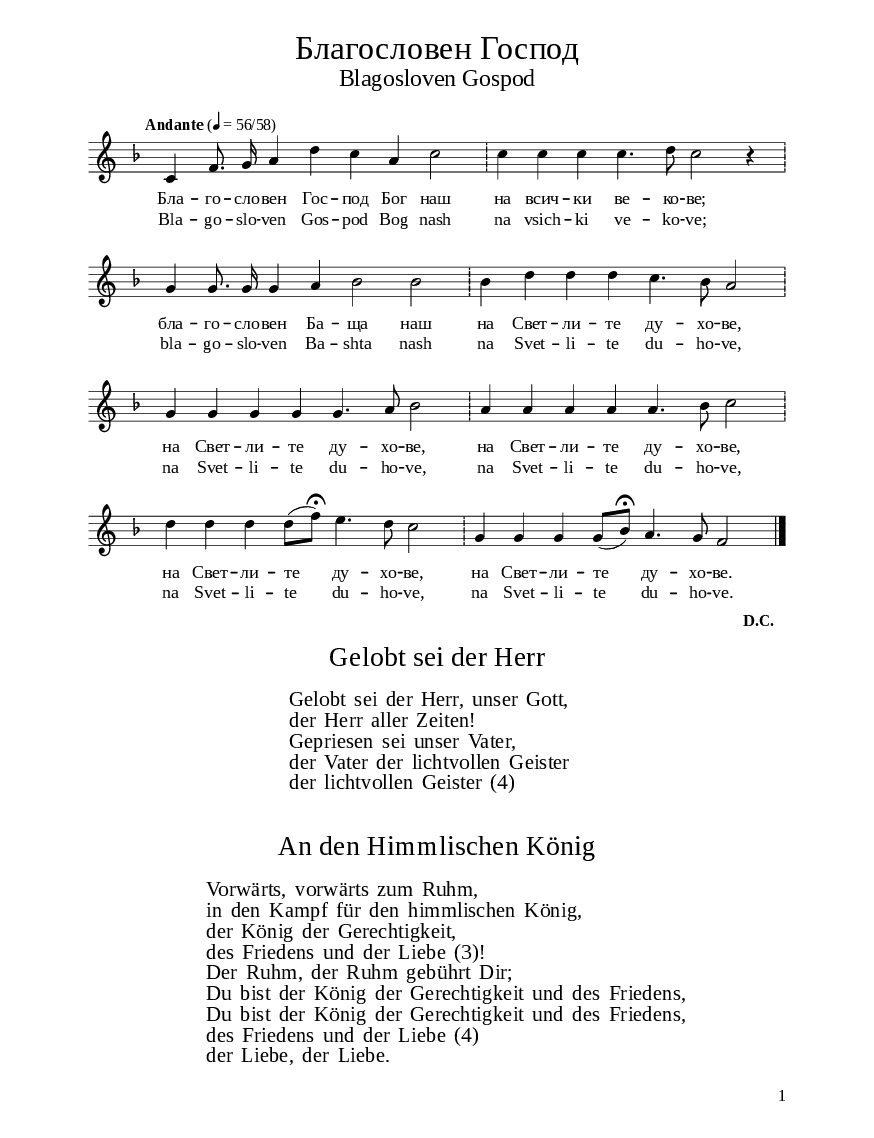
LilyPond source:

\version "2.24.0"

% include paper part and global functions
\include "include/globals.ily"

\bookpart {
  \include "include/bookpart-paper.ily"
  \score {
    \include "include/score-layout.ily"

    \new Voice \absolute {
      \clef treble
      \omit Score.TimeSignature
      \cadenzaOn % allows custom bar lines
      \key f \major
      \tempoFunc "Andante" 4 "56/58"
      \autoBeamOff
      \autoBeamOff

      c'4 f'8. g'16 a'4 d'' c'' a' c''2 | \bar "!" c''4 c'' c'' c''4. d''8 c''2 r4 | \bar "!" \break
      g'4 g'8. g'16 g'4 a' bes'2 bes' | \bar "!" bes'4 d'' d'' d'' c''4. bes'8 a'2 | \bar "!" \break
      g'4 g' g' g' g'4. a'8 bes'2 | \bar "!" a'4 a' a' a' a'4. bes'8 c''2 | \bar "!" \break
      d''4 d'' d'' d''8 ([f'']) \fermata e''4. d''8 c''2 | \bar "!" g'4 g' g' g'8 ([ bes' ]) \fermata a'4. g'8 f'2 | \bar "|."
    }
    \addlyrics {
      Бла -- го --
      сло -- вен Гос -- под Бог наш на всич -- ки ве
      -- ко -- ве; бла -- го -- сло -- вен Ба -- ща наш
      на Свет -- ли -- те ду -- хо -- ве, на Свет --
      ли -- те ду -- хо -- ве, на Свет -- ли -- те ду
      -- хо -- ве, на Свет -- ли -- те ду -- хо -- ве,
      на Свет -- ли -- те ду -- хо -- ве.}
      \addlyrics {
        Bla -- go --
        slo -- ven Gos -- pod Bog nash na vsich -- ki ve
        -- ko -- ve; bla -- go -- slo -- ven Ba -- shta nash
        na Svet -- li -- te du -- ho -- ve, na Svet --
        li -- te du -- ho -- ve, na Svet -- li -- te du
        -- ho -- ve, na Svet -- li -- te du -- ho -- ve,
        na Svet -- li -- te du -- ho -- ve.
      }

      \header {
        title = \titleFunc "Благословен Господ" "Blagosloven Gospod"
      }

      \midi{}

    } % score

    \markup \dc-one "D.C."

    % include foreign translation(s) of the song
    \version "2.24.0"

\markup \fill-line { \fontsize #deTitleFontSize "Gelobt sei der Herr" }
\markup \null
\markup \null
\markup \fontsize #deCoupletFontSize {
  \hspace #18
  \override #`(baseline-skip . ,deCoupletBaselineSkip)

  \column {

    \line { " "Gelobt sei der Herr, unser Gott,}

    \line { " "der Herr aller Zeiten!}

    \line { " "Gepriesen sei unser Vater,}

    \line { " "der Vater der lichtvollen Geister}

    \line { " "der lichtvollen Geister (4) }

  }
}

    \markup \empty-two
     \version "2.24.0"

\markup \fill-line { \fontsize #deTitleFontSize "An den Himmlischen König" }
\markup \null
\markup \null
\markup \fontsize #deCoupletFontSize {
  \hspace #10
  \override #`(baseline-skip . ,deCoupletBaselineSkip)

  \column {

    \line { " "Vorwärts, vorwärts zum Ruhm,}

    \line { " "in den Kampf für den himmlischen König, }

    \line { " "der König der Gerechtigkeit,}

    \line { " "des Friedens und der Liebe (3)!}


    \line { " "Der Ruhm, der Ruhm gebührt Dir;}

    \line { " "Du bist der König der Gerechtigkeit und des Friedens,}

    \line { " "Du bist der König der Gerechtigkeit und des Friedens,}

    \line { " "des Friedens und der Liebe (4)}
    
    \line { " "der Liebe, der Liebe.}

  }
}


  } % bookpart
